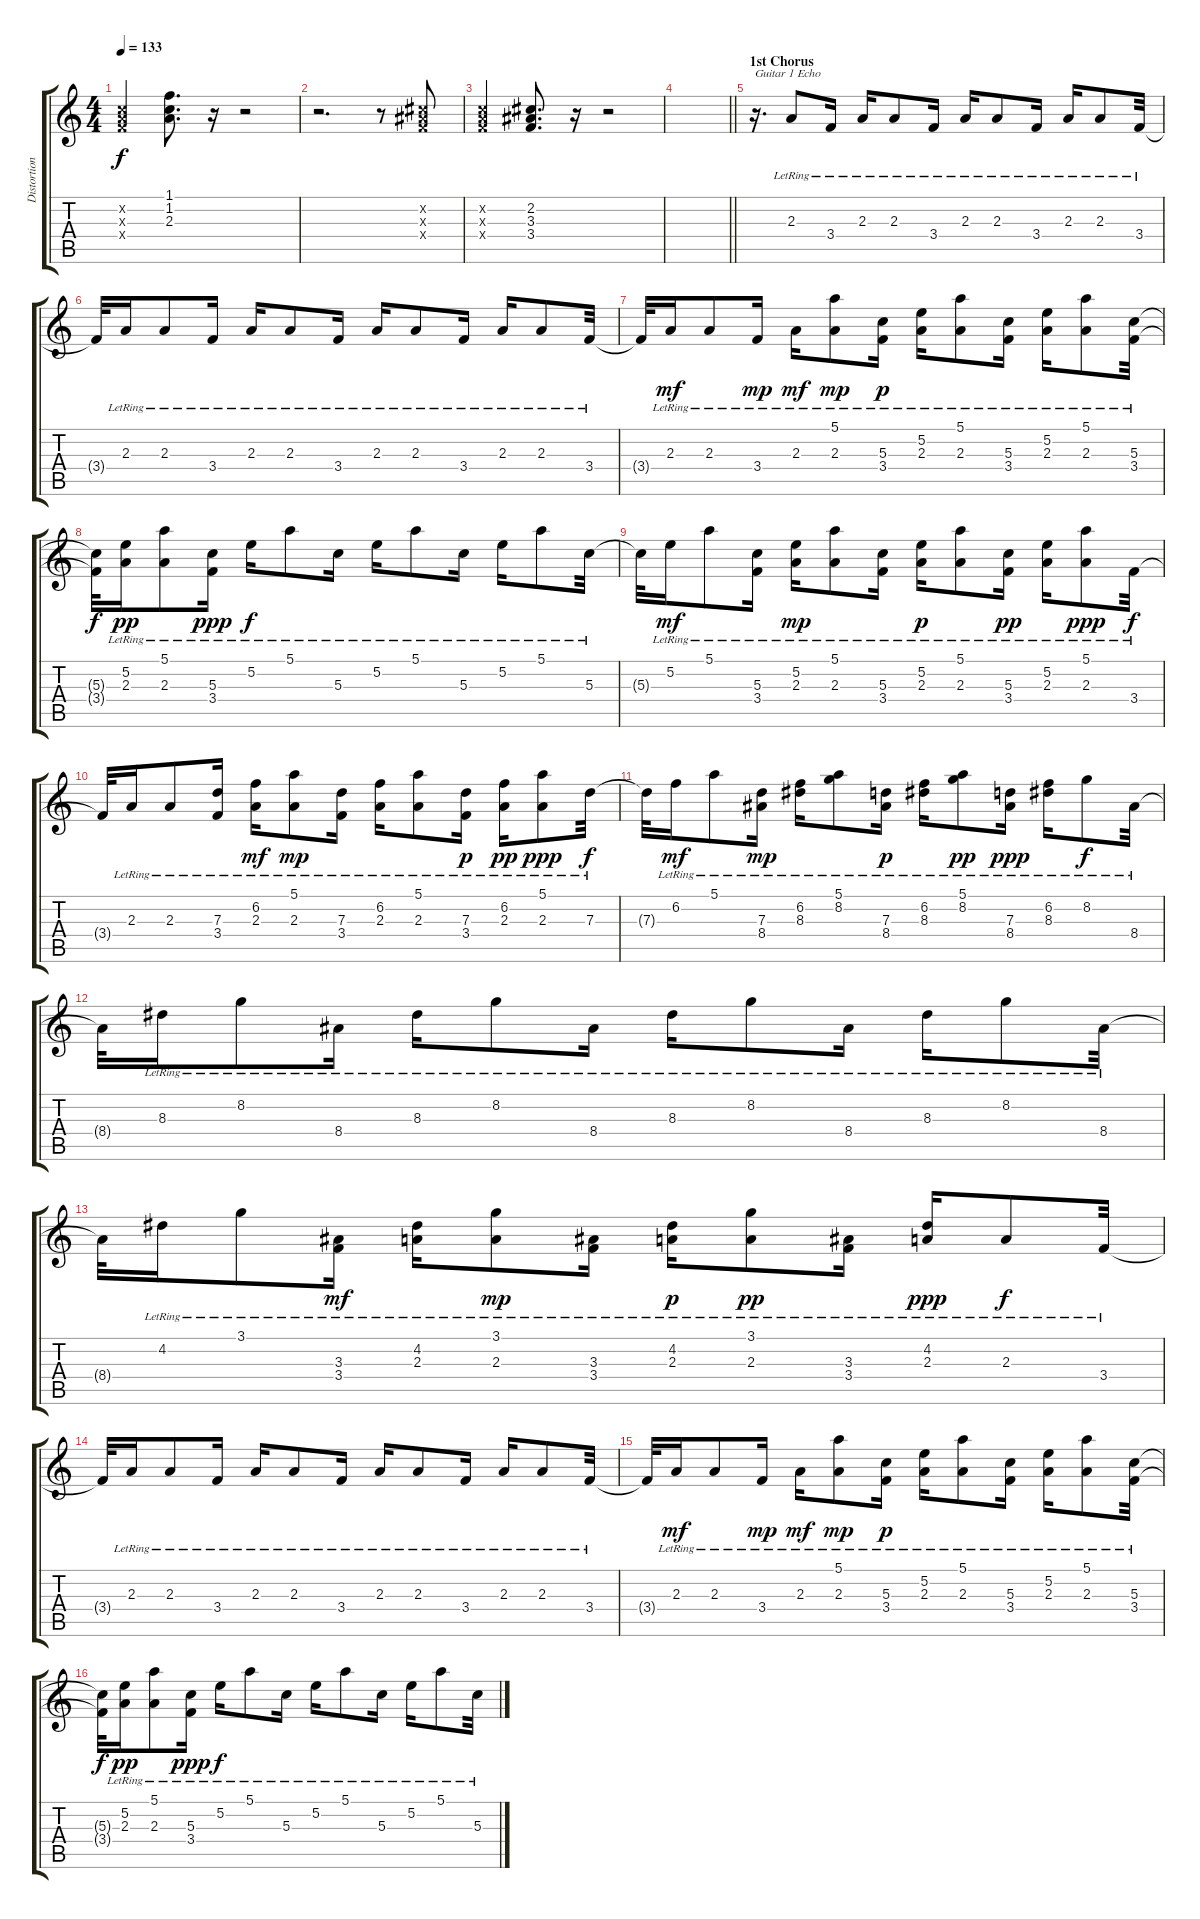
\track ("Distortion Guitar/Guitar 1 Echo" "Distortion") {instrument overdrivenguitar}
\staff {score tabs}
\tuning (E4 B3 G3 D3 A2 E2) {hide}
\ts (4 4)
\tempo 133
\clef g2
\ks c
(1.2{x} 2.3{x} 3.4{x}).4{dy f} (1.1 1.2 2.3).8{d} r.16 r.2 |
r.2{d} r.8 (2.2{x} 3.3{x} 3.4{x}).8 |
(1.2{x} 2.3{x} 3.4{x}).4 (2.2 3.3 3.4).8{d} r.16 r.2 |
\barLineRight lightlight
|
\section ("" "1st Chorus")
r.16{d txt "Guitar 1 Echo" volume 7 balance 8 instrument electricguitarjazz} 2.3{lr}.8 3.4{lr}.16 2.3{lr}.16 2.3{lr}.8 3.4{lr}.16 2.3{lr}.16 2.3{lr}.8 3.4{lr}.16 2.3{lr}.16 2.3{lr}.8 3.4{lr}.32 |
3.4{t}.32 2.3{lr}.16 2.3{lr}.8 3.4{lr}.16 2.3{lr}.16 2.3{lr}.8 3.4{lr}.16 2.3{lr}.16 2.3{lr}.8 3.4{lr}.16 2.3{lr}.16 2.3{lr}.8 3.4{lr}.32 |
3.4{t}.32 2.3{lr}.16{dy mf} 2.3{lr}.8 3.4{lr}.16{dy mp} 2.3{lr}.16{dy mf} (5.1{lr} 2.3{lr}).8{dy mp} (5.3{lr} 3.4{lr}).16{dy p} (5.2{lr} 2.3{lr}).16 (5.1{lr} 2.3{lr}).8 (5.3{lr} 3.4{lr}).16 (5.2{lr} 2.3{lr}).16 (5.1{lr} 2.3{lr}).8 (5.3{lr} 3.4{lr}).32 |
(5.3{t} 3.4{t}).32{dy f} (5.2{lr} 2.3{lr}).16{dy pp} (5.1{lr} 2.3{lr}).8 (5.3{lr} 3.4{lr}).16{dy ppp} 5.2{lr}.16{dy f} 5.1{lr}.8 5.3{lr}.16 5.2{lr}.16 5.1{lr}.8 5.3{lr}.16 5.2{lr}.16 5.1{lr}.8 5.3{lr}.32 |
5.3{t}.32 5.2{lr}.16{dy mf} 5.1{lr}.8 (5.3{lr} 3.4{lr}).16 (5.2{lr} 2.3{lr}).16{dy mp} (5.1{lr} 2.3{lr}).8 (5.3{lr} 3.4{lr}).16 (5.2{lr} 2.3{lr}).16{dy p} (5.1{lr} 2.3{lr}).8 (5.3{lr} 3.4{lr}).16{dy pp} (5.2{lr} 2.3{lr}).16 (5.1{lr} 2.3{lr}).8{dy ppp} 3.4{lr}.32{dy f} |
3.4{t}.32 2.3{lr}.16 2.3{lr}.8 (7.3{lr} 3.4{lr}).16 (6.2{lr} 2.3{lr}).16{dy mf} (5.1{lr} 2.3{lr}).8{dy mp} (7.3{lr} 3.4{lr}).16 (6.2{lr} 2.3{lr}).16 (5.1{lr} 2.3{lr}).8 (7.3{lr} 3.4{lr}).16{dy p} (6.2{lr} 2.3{lr}).16{dy pp} (5.1{lr} 2.3{lr}).8{dy ppp} 7.3{lr}.32{dy f} |
7.3{t}.32 6.2{lr}.16{dy mf} 5.1{lr}.8 (7.3{lr} 8.4{lr}).16{dy mp} (6.2{lr} 8.3{lr}).16 (5.1{lr} 8.2{lr}).8 (7.3{lr} 8.4{lr}).16{dy p} (6.2{lr} 8.3{lr}).16 (5.1{lr} 8.2{lr}).8{dy pp} (7.3{lr} 8.4{lr}).16{dy ppp} (6.2{lr} 8.3{lr}).16 8.2{lr}.8{dy f} 8.4{lr}.32 |
8.4{t}.32 8.3{lr}.16 8.2{lr}.8 8.4{lr}.16 8.3{lr}.16 8.2{lr}.8 8.4{lr}.16 8.3{lr}.16 8.2{lr}.8 8.4{lr}.16 8.3{lr}.16 8.2{lr}.8 8.4{lr}.32 |
8.4{t}.32 4.2{lr}.16 3.1{lr}.8 (3.3{lr} 3.4{lr}).16{dy mf} (4.2{lr} 2.3{lr}).16 (3.1{lr} 2.3{lr}).8{dy mp} (3.3{lr} 3.4{lr}).16 (4.2{lr} 2.3{lr}).16{dy p} (3.1{lr} 2.3{lr}).8{dy pp} (3.3{lr} 3.4{lr}).16 (4.2{lr} 2.3{lr}).16{dy ppp} 2.3{lr}.8{dy f} 3.4{lr}.32 |
3.4{t}.32 2.3{lr}.16 2.3{lr}.8 3.4{lr}.16 2.3{lr}.16 2.3{lr}.8 3.4{lr}.16 2.3{lr}.16 2.3{lr}.8 3.4{lr}.16 2.3{lr}.16 2.3{lr}.8 3.4{lr}.32 |
3.4{t}.32 2.3{lr}.16{dy mf} 2.3{lr}.8 3.4{lr}.16{dy mp} 2.3{lr}.16{dy mf} (5.1{lr} 2.3{lr}).8{dy mp} (5.3{lr} 3.4{lr}).16{dy p} (5.2{lr} 2.3{lr}).16 (5.1{lr} 2.3{lr}).8 (5.3{lr} 3.4{lr}).16 (5.2{lr} 2.3{lr}).16 (5.1{lr} 2.3{lr}).8 (5.3{lr} 3.4{lr}).32 |
(5.3{t} 3.4{t}).32{dy f} (5.2{lr} 2.3{lr}).16{dy pp} (5.1{lr} 2.3{lr}).8 (5.3{lr} 3.4{lr}).16{dy ppp} 5.2{lr}.16{dy f} 5.1{lr}.8 5.3{lr}.16 5.2{lr}.16 5.1{lr}.8 5.3{lr}.16 5.2{lr}.16 5.1{lr}.8 5.3{lr}.32
